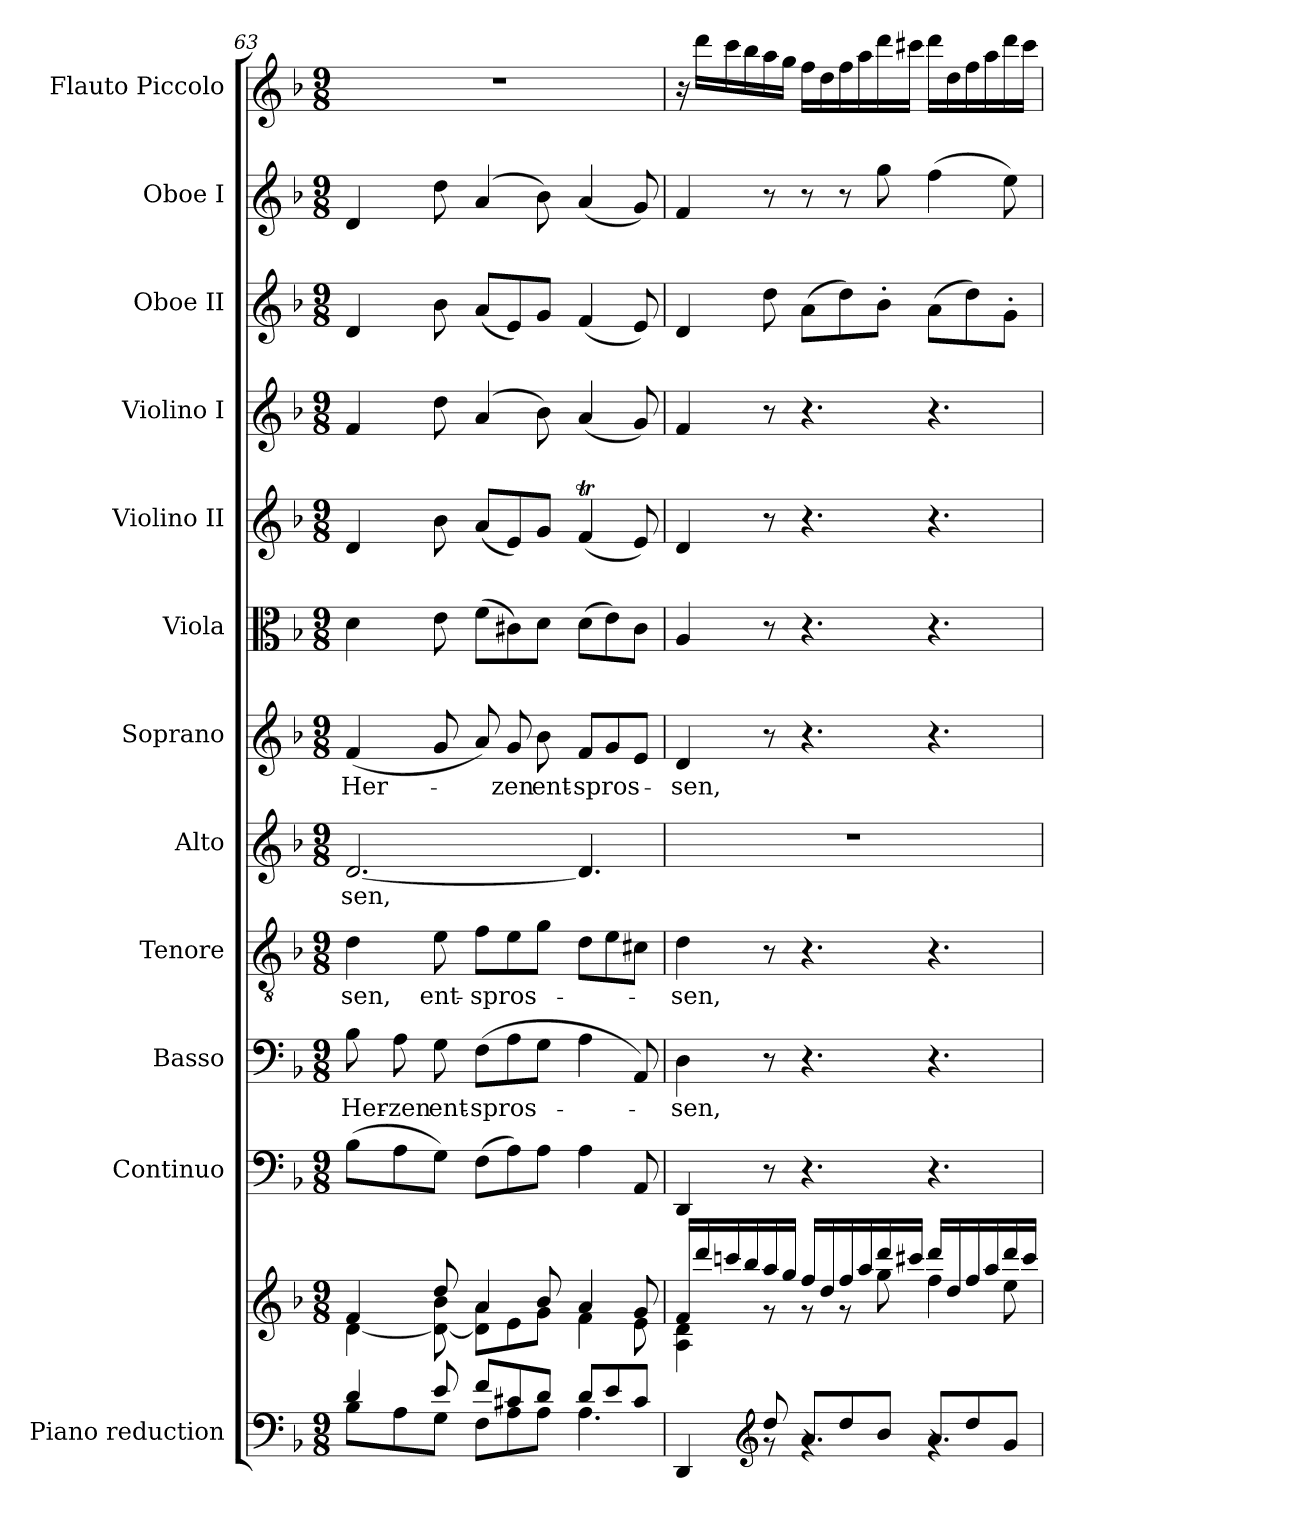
**kern	**kern	**kern	**kern	**text	**kern	**text	**kern	**text	**kern	**text	**kern	**kern	**kern	**kern	**kern	**kern
*part12	*part12	*part11	*part10	*part10	*part9	*part9	*part8	*part8	*part7	*part7	*part6	*part5	*part4	*part3	*part2	*part1
*staff13	*staff12	*staff11	*staff10	*staff10	*staff9	*staff9	*staff8	*staff8	*staff7	*staff7	*staff6	*staff5	*staff4	*staff3	*staff2	*staff1
*I"Piano reduction	*	*I"Continuo	*I"Basso	*	*I"Tenore	*	*I"Alto	*	*I"Soprano	*	*I"Viola	*I"Violino II	*I"Violino I	*I"Oboe II	*I"Oboe I	*I"Flauto Piccolo
*I'Pno	*	*	*	*	*	*	*	*	*	*	*	*	*	*I'Ob	*I'Ob	*I'Picc
!!LO:PB:g=z
*clefF4	*clefG2	*clefF4	*clefF4	*	*clefGv2	*	*clefG2	*	*clefG2	*	*clefC3	*clefG2	*clefG2	*clefG2	*clefG2	*clefG2
*	*	*	*	*	*	*	*	*	*	*	*	*	*	*	*	*ITrd-7c-12
*k[b-]	*k[b-]	*k[b-]	*k[b-]	*	*k[b-]	*	*k[b-]	*	*k[b-]	*	*k[b-]	*k[b-]	*k[b-]	*k[b-]	*k[b-]	*k[b-]
*M9/8	*M9/8	*M9/8	*M9/8	*	*M9/8	*	*M9/8	*	*M9/8	*	*M9/8	*M9/8	*M9/8	*M9/8	*M9/8	*M9/8
=63	=63	=63	=63	=63	=63	=63	=63	=63	=63	=63	=63	=63	=63	=63	=63	=63
*^	*^	*	*	*	*	*	*	*	*	*	*	*	*	*	*	*
!	!	!	!	!	!	!LO:LY:b	!	!LO:LY:b	!	!LO:LY:b	!	!LO:LY:b	!	!	!	!	!	!
4d/	8B-\L	4f/	[4d\	(>8B-\L	8B-\	Her-	4d\	-sen,	[2.d/	-sen,	(<4f/	Her-	4d\	4d/	4f/	4d/	4d/	8%9r
!	!	!	!	!	!	!LO:LY:b	!	!	!	!	!	!	!	!	!	!	!	!
.	8A\	.	.	8A\	8A\	-zen	.	.	.	.	.	.	.	.	.	.	.	.
!	!	!	!	!	!	!LO:LY:b	!	!LO:LY:b	!	!	!	!	!	!	!	!	!	!
8e/	8G\J	8dd/	8d\_ 8b-\	8G\J)	8G\	ent-	8e\	ent-	.	.	8g/	.	8e\	8b-\	8dd\	8b-\	8dd\	.
!	!	!	!	!	!	!LO:LY:b	!	!LO:LY:b	!	!	!	!	!	!	!	!	!	!
8f/L	8F\L	4a/	8d\] 8a\L	(>8F\L	(>8F\L	-spros-	8f\L	-spros-	.	.	8a/)	.	(>8f\L	(<8a/L	(>4a/	(<8a/L	(>4a/	.
!	!	!	!	!	!	!	!	!	!	!	!	!LO:LY:b	!	!	!	!	!	!
8c#X/	8A\	.	8e\	8A\)	8A\	.	8e\	.	.	.	8g/	-zen	8c#X\)	8e/)	.	8e/)	.	.
!	!	!	!	!	!	!	!	!	!	!	!	!LO:LY:b	!	!	!	!	!	!
8d/J	8A\J	8b-/	8g\J	8A\J	8G\J	.	8g\J	.	.	.	8b-\	ent-	8d\J	8g/J	8b-\)	8g/J	8b-\)	.
!	!	!	!	!	!	!	!	!	!	!	!	!LO:LY:b	!	!	!	!	!	!
8d/L	4.A\	4a/	4f\	4A\	4A\	.	8d\L	.	4.d/]	.	8f/L	-spros-	(>8d\L	(<4fT/	(<4a/	(<4f/	(<4a/	.
8e/	.	.	.	.	.	.	8e\	.	.	.	8g/	.	8e\)	.	.	.	.	.
8c#/J	.	8g/	8e\	8AA/	8AA/)	.	8c#X\J	.	.	.	8e/J	.	8c#\J	8e/)	8g/)	8e/)	8g/)	.
=64	=64	=64	=64	=64	=64	=64	=64	=64	=64	=64	=64	=64	=64	=64	=64	=64	=64	=64
!	!	!	!	!	!	!LO:LY:b	!	!LO:LY:b	!	!	!	!LO:LY:b	!	!	!	!	!	!
4DD/	4ryy	16f/LL	4A\ 4d\	4DD/	4D\	-sen,	4d\	-sen,	8%9r	.	4d/	-sen,	4A/	4d/	4f/	4d/	4f/	16r
.	.	16ddd/	.	.	.	.	.	.	.	.	.	.	.	.	.	.	.	16dddd\LL
.	.	16cccn/	.	.	.	.	.	.	.	.	.	.	.	.	.	.	.	16cccc\
.	.	16bb-/	.	.	.	.	.	.	.	.	.	.	.	.	.	.	.	16bbb-\
*clefG2	*	*	*	*	*	*	*	*	*	*	*	*	*	*	*	*	*	*
8dd/	8rg	16aa/	8r	8r	8r	.	8r	.	.	.	8r	.	8r	8r	8r	8dd\	8r	16aaa\
.	.	16gg/JJ	.	.	.	.	.	.	.	.	.	.	.	.	.	.	.	16ggg\JJ
8a/L	4.rg	16ff/LL	8r	4.r	4.r	.	4.r	.	.	.	4.r	.	4.r	4.r	4.r	(>8a\L	8r	16fff\LL
.	.	16dd/	.	.	.	.	.	.	.	.	.	.	.	.	.	.	.	16ddd\
8dd/	.	16ff/	8r	.	.	.	.	.	.	.	.	.	.	.	.	8dd\)	8r	16fff\
.	.	16aa/	.	.	.	.	.	.	.	.	.	.	.	.	.	.	.	16aaa\
8b-/J	.	16ddd/	8gg\	.	.	.	.	.	.	.	.	.	.	.	.	8b-'\J	8gg\	16dddd\
.	.	16ccc#X/JJ	.	.	.	.	.	.	.	.	.	.	.	.	.	.	.	16cccc#X\JJ
8a/L	4.rg	16ddd/LL	4ff\	4.r	4.r	.	4.r	.	.	.	4.r	.	4.r	4.r	4.r	(>8a\L	(>4ff\	16dddd\LL
.	.	16dd/	.	.	.	.	.	.	.	.	.	.	.	.	.	.	.	16ddd\
8dd/	.	16ff/	.	.	.	.	.	.	.	.	.	.	.	.	.	8dd\)	.	16fff\
.	.	16aa/	.	.	.	.	.	.	.	.	.	.	.	.	.	.	.	16aaa\
8g/J	.	16ddd/	8ee\	.	.	.	.	.	.	.	.	.	.	.	.	8g'\J	8ee\)	16dddd\
.	.	16ccc#/JJ	.	.	.	.	.	.	.	.	.	.	.	.	.	.	.	16cccc#\JJ
*v	*v	*	*	*	*	*	*	*	*	*	*	*	*	*	*	*	*	*
*	*v	*v	*	*	*	*	*	*	*	*	*	*	*	*	*	*	*
=	=	=	=	=	=	=	=	=	=	=	=	=	=	=	=	=
*-	*-	*-	*-	*-	*-	*-	*-	*-	*-	*-	*-	*-	*-	*-	*-	*-
